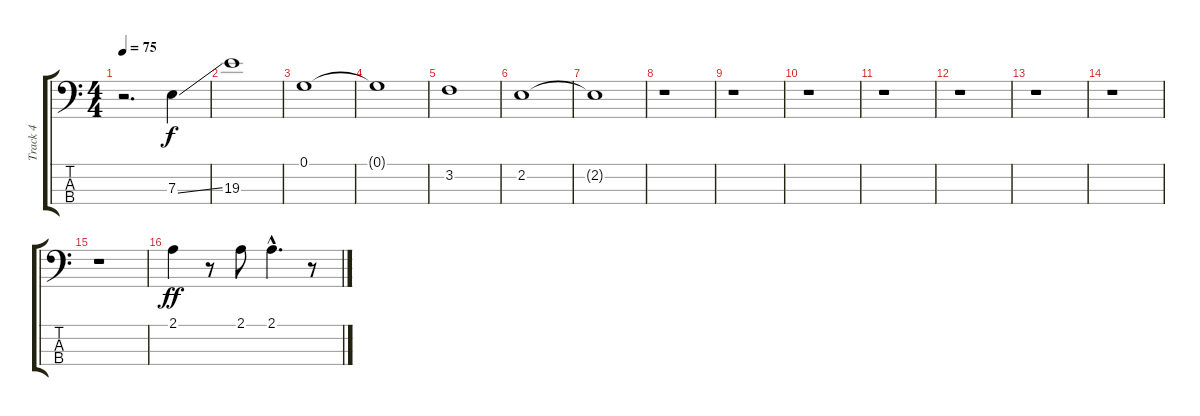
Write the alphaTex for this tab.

\track ("Track 4" "Track 4") {instrument electricbassfinger}
\staff {score tabs}
\tuning (G2 D2 A1 E1) {hide}
\ts (4 4)
\tempo 75
\clef f4
\ks c
r.2{d dy f instrument electricbassfinger} 7.3{ss}.4 |
19.3.1 |
0.1.1 |
0.1{t}.1 |
3.2.1 |
2.2.1 |
2.2{t}.1 |
r.1 |
r.1 |
r.1 |
r.1 |
r.1 |
r.1 |
r.1 |
r.1 |
2.1.4{dy ff} r.8 2.1.8 2.1{hac}.4{d} r.8
